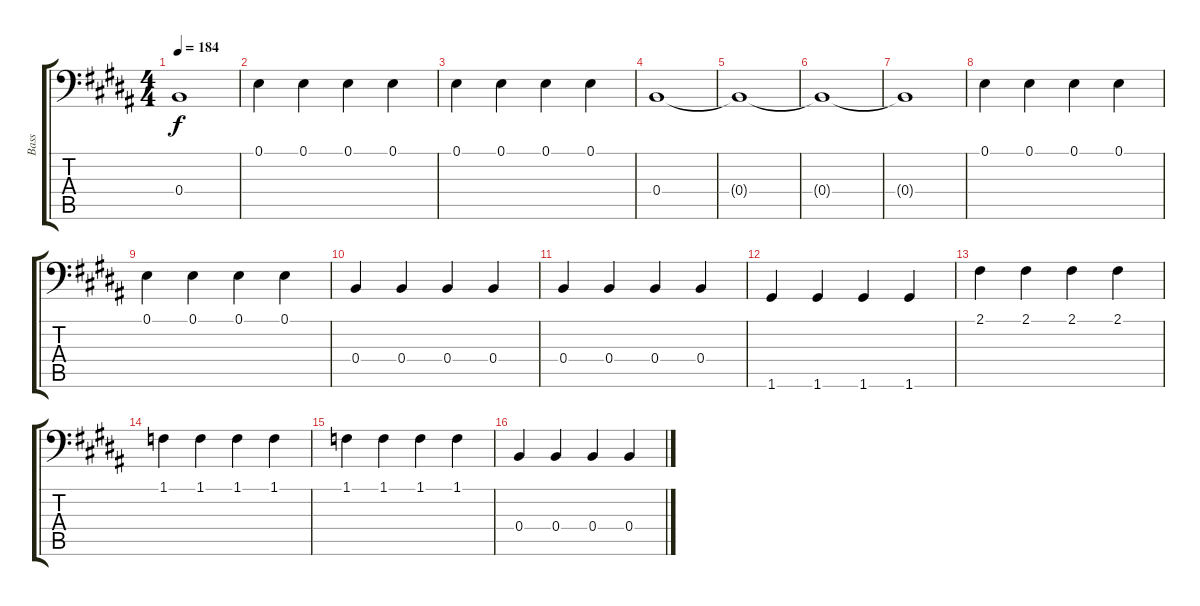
\track ("Bass" "Bass") {instrument electricbasspick}
\staff {score tabs}
\tuning (E2 D2 C2 B1 A1 G1) {hide}
\ts (4 4)
\tempo 184
\clef f4
\ks b
0.4{t}.1{dy f} |
0.1.4 0.1.4 0.1.4 0.1.4 |
0.1.4 0.1.4 0.1.4 0.1.4 |
0.4.1 |
0.4{t}.1 |
0.4{t}.1 |
0.4{t}.1 |
0.1.4 0.1.4 0.1.4 0.1.4 |
0.1.4 0.1.4 0.1.4 0.1.4 |
0.4.4 0.4.4 0.4.4 0.4.4 |
0.4.4 0.4.4 0.4.4 0.4.4 |
1.6.4 1.6.4 1.6.4 1.6.4 |
2.1.4 2.1.4 2.1.4 2.1.4 |
1.1.4 1.1.4 1.1.4 1.1.4 |
1.1.4 1.1.4 1.1.4 1.1.4 |
0.4.4 0.4.4 0.4.4 0.4.4
